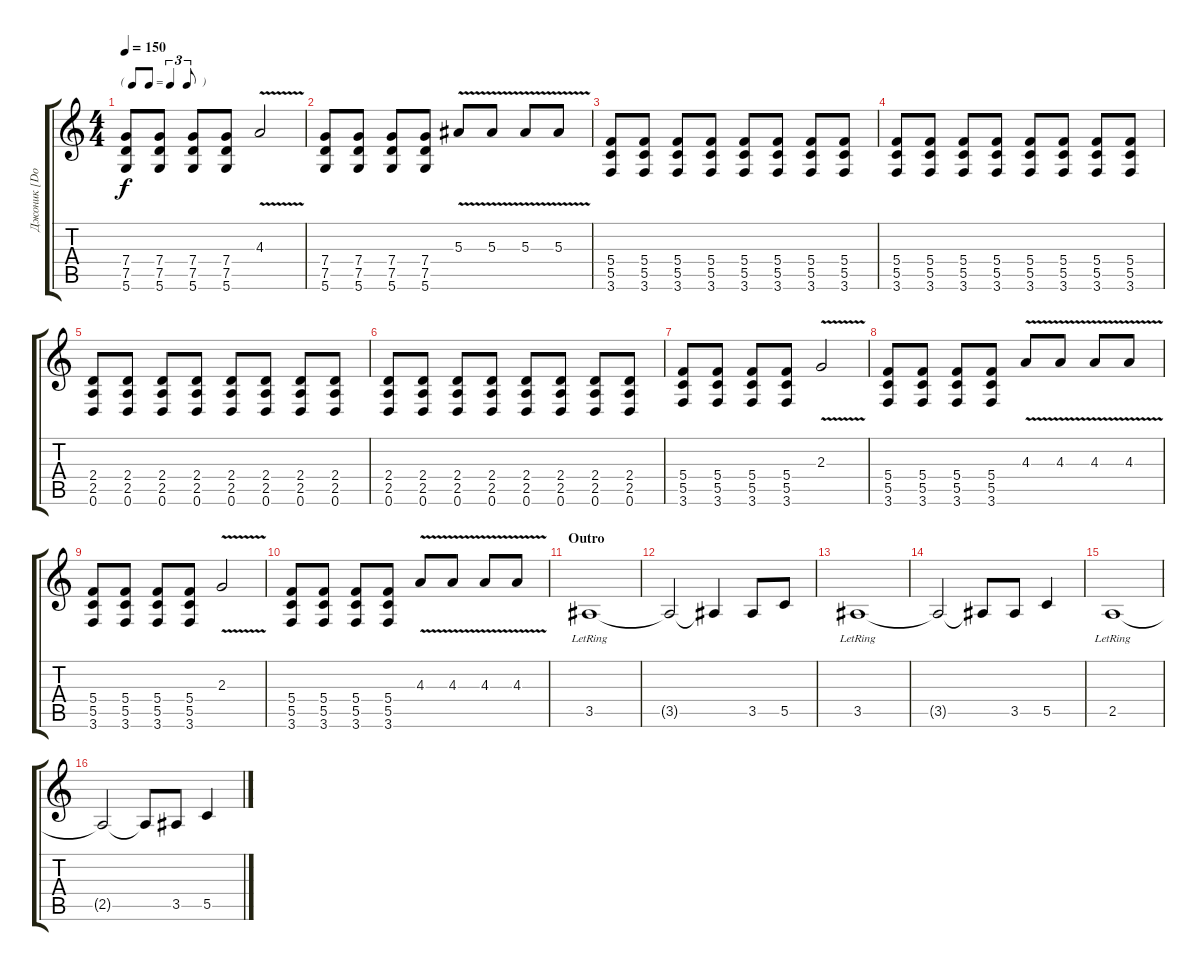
\track ("Джоник [Doubled]" "Джоник [Do") {instrument distortionguitar}
\staff {score tabs}
\tuning (D4 A3 F3 C3 G2 D2) {hide}
\ts (4 4)
\tf triplet8th
\tempo 150
\clef g2
\ks c
(7.4 7.5 5.6).8{dy f} (7.4 7.5 5.6).8 (7.4 7.5 5.6).8 (7.4 7.5 5.6).8 4.3{v}.2 |
(7.4 7.5 5.6).8 (7.4 7.5 5.6).8 (7.4 7.5 5.6).8 (7.4 7.5 5.6).8 5.3{v}.8 5.3{v}.8 5.3{v}.8 5.3{v}.8 |
(5.4 5.5 3.6).8 (5.4 5.5 3.6).8 (5.4 5.5 3.6).8 (5.4 5.5 3.6).8 (5.4 5.5 3.6).8 (5.4 5.5 3.6).8 (5.4 5.5 3.6).8 (5.4 5.5 3.6).8 |
(5.4 5.5 3.6).8 (5.4 5.5 3.6).8 (5.4 5.5 3.6).8 (5.4 5.5 3.6).8 (5.4 5.5 3.6).8 (5.4 5.5 3.6).8 (5.4 5.5 3.6).8 (5.4 5.5 3.6).8 |
(2.4 2.5 0.6).8 (2.4 2.5 0.6).8 (2.4 2.5 0.6).8 (2.4 2.5 0.6).8 (2.4 2.5 0.6).8 (2.4 2.5 0.6).8 (2.4 2.5 0.6).8 (2.4 2.5 0.6).8 |
(2.4 2.5 0.6).8 (2.4 2.5 0.6).8 (2.4 2.5 0.6).8 (2.4 2.5 0.6).8 (2.4 2.5 0.6).8 (2.4 2.5 0.6).8 (2.4 2.5 0.6).8 (2.4 2.5 0.6).8 |
(5.4 5.5 3.6).8 (5.4 5.5 3.6).8 (5.4 5.5 3.6).8 (5.4 5.5 3.6).8 2.3{v}.2 |
(5.4 5.5 3.6).8 (5.4 5.5 3.6).8 (5.4 5.5 3.6).8 (5.4 5.5 3.6).8 4.3{v}.8 4.3{v}.8 4.3{v}.8 4.3{v}.8 |
(5.4 5.5 3.6).8 (5.4 5.5 3.6).8 (5.4 5.5 3.6).8 (5.4 5.5 3.6).8 2.3{v}.2 |
(5.4 5.5 3.6).8 (5.4 5.5 3.6).8 (5.4 5.5 3.6).8 (5.4 5.5 3.6).8 4.3{v}.8 4.3{v}.8 4.3{v}.8 4.3{v}.8 |
\section ("" "Outro")
3.5{lr}.1{volume 12 balance 12} |
3.5{t}.2 3.5{t}.4 3.5.8 5.5.8 |
3.5{lr}.1 |
3.5{t}.2 3.5{t}.8 3.5.8 5.5.4 |
2.5{lr}.1 |
2.5{t}.2 2.5{t}.8 3.5.8 5.5.4
